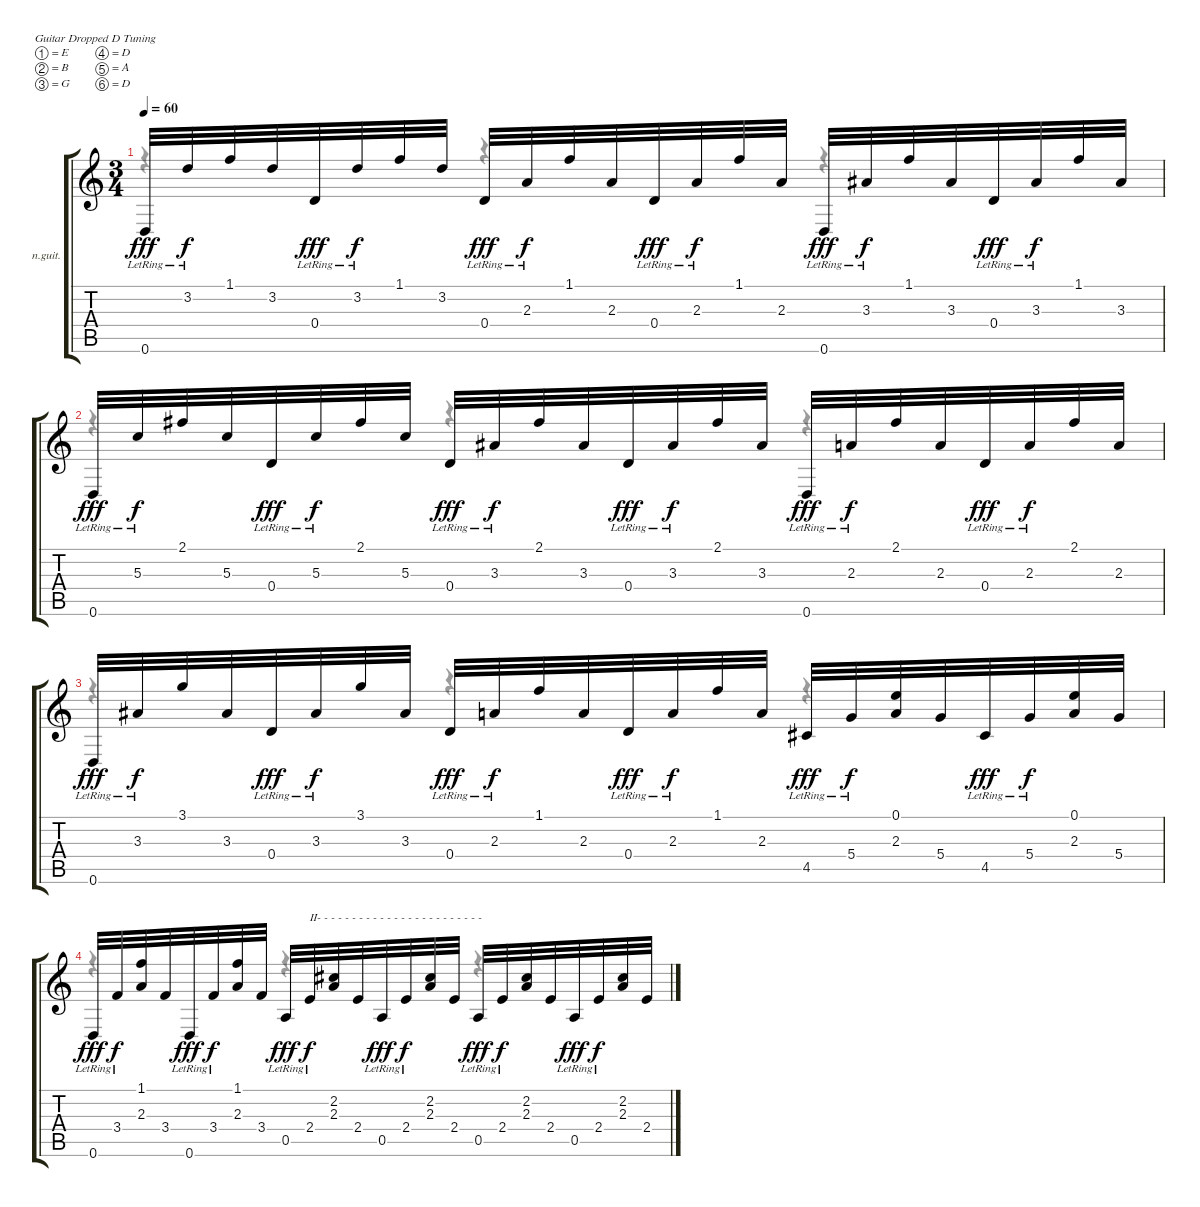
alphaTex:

\defaultSystemsLayout 4
\bracketExtendMode groupsimilarinstruments
\firstSystemTrackNameOrientation horizontal
\otherSystemsTrackNameOrientation horizontal
\chordDiagramsInScore
\track ("Classical Guitar" "n.guit.") {instrument acousticguitarnylon}
\staff {score tabs}
\tuning (E4 B3 G3 D3 A2 D2)
\voice
\ts (3 4)
\tempo 60
\clef g2
\ks c
0.6{lr}.32{dy fff beam Up} 3.2{lr}.32{dy f beam Up} 1.1.32{beam Up} 3.2.32{beam Up} 0.4{lr}.32{dy fff beam Up} 3.2{lr}.32{dy f beam Up} 1.1.32{beam Up} 3.2.32{beam Up} 0.4{lr}.32{dy fff beam Up} 2.3{lr}.32{dy f beam Up} 1.1.32{beam Up} 2.3.32{beam Up} 0.4{lr}.32{dy fff beam Up} 2.3{lr}.32{dy f beam Up} 1.1.32{beam Up} 2.3.32{beam Up} 0.6{lr}.32{dy fff beam Up} 3.3{lr acc #}.32{dy f beam Up} 1.1.32{beam Up} 3.3{acc #}.32{beam Up} 0.4{lr}.32{dy fff beam Up} 3.3{lr acc #}.32{dy f beam Up} 1.1.32{beam Up} 3.3{acc #}.32{beam Up} |
0.6{lr}.32{dy fff beam Up} 5.3{lr}.32{dy f beam Up} 2.1{acc #}.32{beam Up} 5.3.32{beam Up} 0.4{lr}.32{dy fff beam Up} 5.3{lr}.32{dy f beam Up} 2.1{acc #}.32{beam Up} 5.3.32{beam Up} 0.4{lr}.32{dy fff beam Up} 3.3{lr acc #}.32{dy f beam Up} 2.1{acc #}.32{beam Up} 3.3{acc #}.32{beam Up} 0.4{lr}.32{dy fff beam Up} 3.3{lr acc #}.32{dy f beam Up} 2.1{acc #}.32{beam Up} 3.3{acc #}.32{beam Up} 0.6{lr}.32{dy fff beam Up} 2.3{lr}.32{dy f beam Up} 2.1{acc #}.32{beam Up} 2.3.32{beam Up} 0.4{lr}.32{dy fff beam Up} 2.3{lr}.32{dy f beam Up} 2.1{acc #}.32{beam Up} 2.3.32{beam Up} |
0.6{lr}.32{dy fff beam Up} 3.3{lr acc #}.32{dy f beam Up} 3.1.32{beam Up} 3.3{acc #}.32{beam Up} 0.4{lr}.32{dy fff beam Up} 3.3{lr acc #}.32{dy f beam Up} 3.1.32{beam Up} 3.3{acc #}.32{beam Up} 0.4{lr}.32{dy fff beam Up} 2.3{lr}.32{dy f beam Up} 1.1.32{beam Up} 2.3.32{beam Up} 0.4{lr}.32{dy fff beam Up} 2.3{lr}.32{dy f beam Up} 1.1.32{beam Up} 2.3.32{beam Up} 4.5{lr acc #}.32{dy fff beam Up} 5.4{lr}.32{dy f beam Up} (0.1 2.3).32{beam Up} 5.4.32{beam Up} 4.5{lr acc #}.32{dy fff beam Up} 5.4{lr}.32{dy f beam Up} (0.1 2.3).32{beam Up} 5.4.32{beam Up} |
0.6{lr}.32{dy fff beam Up} 3.4{lr}.32{dy f beam Up} (1.1 2.3).32{beam Up} 3.4.32{beam Up} 0.6{lr}.32{dy fff beam Up} 3.4{lr}.32{dy f beam Up} (1.1 2.3).32{beam Up} 3.4.32{beam Up} 0.5{lr}.32{dy fff beam Up} 2.4{lr}.32{txt "II- - - - - - - - - - - - - - - - - - - - - - - -" dy f beam Up} (2.2{acc #} 2.3).32{beam Up} 2.4.32{beam Up} 0.5{lr}.32{dy fff beam Up} 2.4{lr}.32{dy f beam Up} (2.2{acc #} 2.3).32{beam Up} 2.4.32{beam Up} 0.5{lr}.32{dy fff beam Up} 2.4{lr}.32{dy f beam Up} (2.2{acc #} 2.3).32{beam Up} 2.4.32{beam Up} 0.5{lr}.32{dy fff beam Up} 2.4{lr}.32{dy f beam Up} (2.2{acc #} 2.3).32{beam Up} 2.4.32{beam Up}
\voice
\clef g2
\ottava regular
\simile none
\ks c
r.4{dy mf beam Down} r.4{beam Down} r.4{beam Down} |
r.4{beam Down} r.4{beam Down} r.4{beam Down} |
r.4{beam Down} r.4{beam Down} r.4{beam Down} |
r.4{beam Down} r.4{beam Down} r.4{beam Down}
